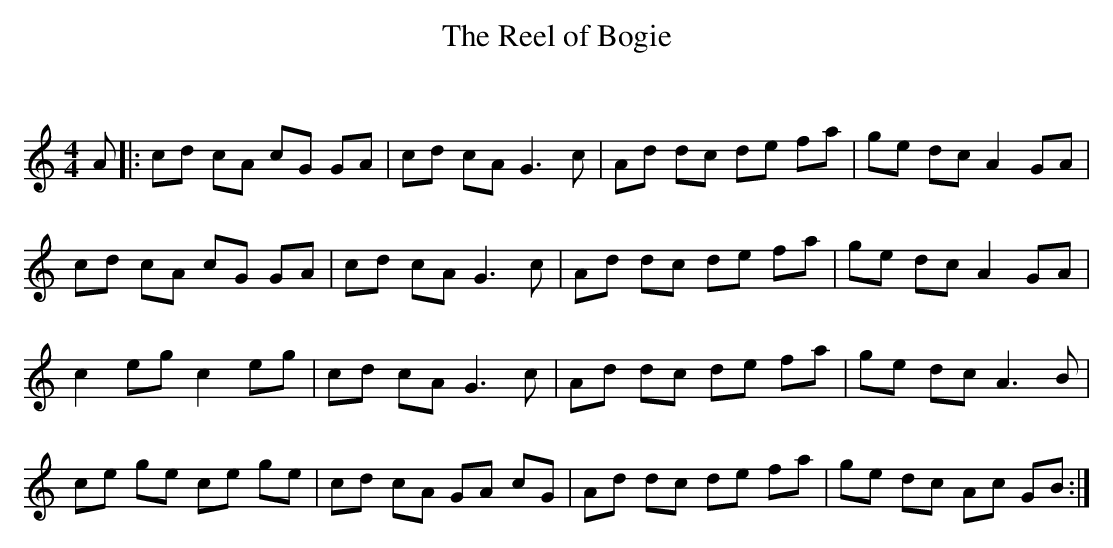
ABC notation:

X:1
T: The Reel of Bogie
C:
Q: 232
K:C
M:4/4
L:1/8
A|:cd cA cG GA|cd cA G3c|Ad dc de fa|ge dc A2 GA|
cd cA cG GA|cd cA G3c|Ad dc de fa|ge dc A2 GA|
c2 eg c2 eg|cd cA G3c|Ad dc de fa|ge dc A3B|
ce ge ce ge|cd cA GA cG|Ad dc de fa|ge dc Ac GB:|
